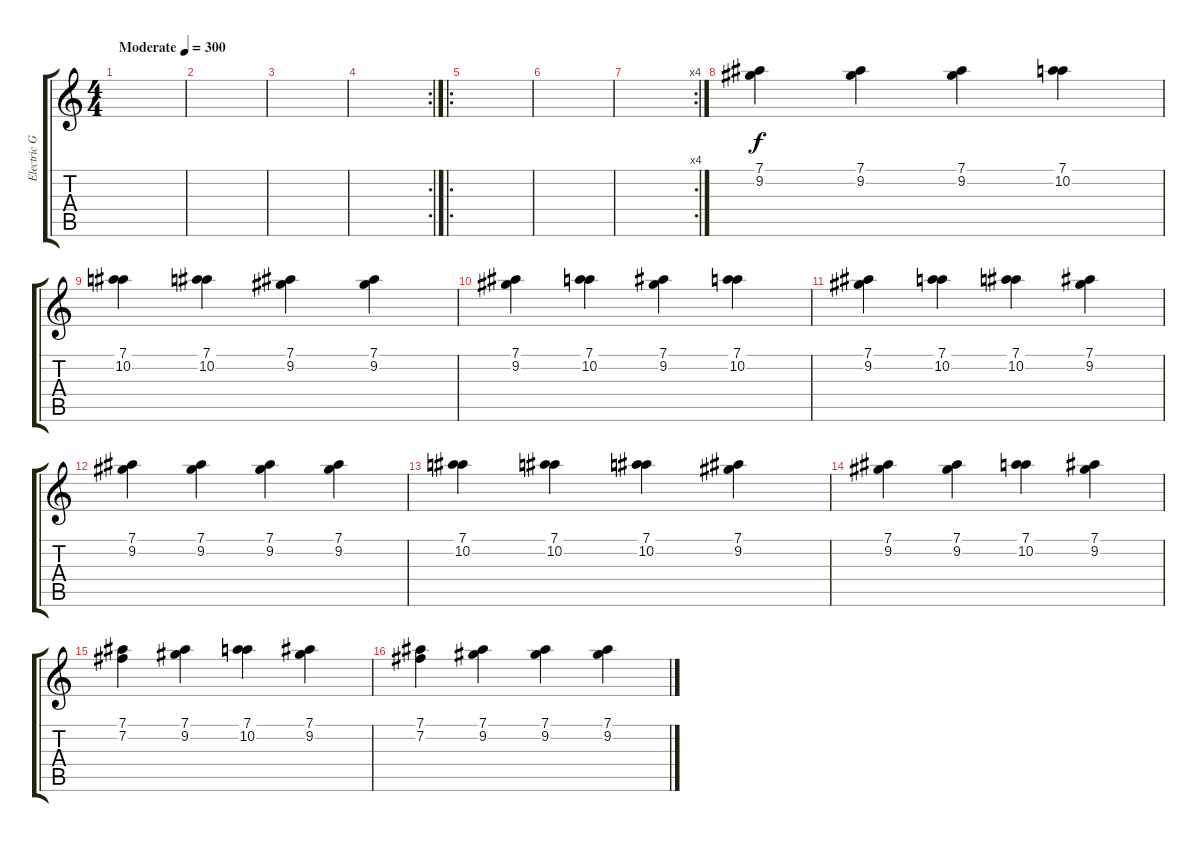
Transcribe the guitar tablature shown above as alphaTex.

\track ("Electric Guitar (clean)" "Electric G") {instrument electricguitarclean}
\staff {score tabs}
\tuning (Eb4 B3 G3 D3 A2 E2) {hide}
\ts (4 4)
\tempo (300 "Moderate")
\clef g2
\ks c
|
|
|
\rc 2
|
\ro
|
|
\rc 4
|
(7.1 9.2).4 (7.1 9.2).4 (7.1 9.2).4 (7.1 10.2).4 |
(7.1 10.2).4 (7.1 10.2).4 (7.1 9.2).4 (7.1 9.2).4 |
(7.1 9.2).4 (7.1 10.2).4 (7.1 9.2).4 (7.1 10.2).4 |
(7.1 9.2).4 (7.1 10.2).4 (7.1 10.2).4 (7.1 9.2).4 |
(7.1 9.2).4 (7.1 9.2).4 (7.1 9.2).4 (7.1 9.2).4 |
(7.1 10.2).4 (7.1 10.2).4 (7.1 10.2).4 (7.1 9.2).4 |
(7.1 9.2).4 (7.1 9.2).4 (7.1 10.2).4 (7.1 9.2).4 |
(7.1 7.2).4 (7.1 9.2).4 (7.1 10.2).4 (7.1 9.2).4 |
(7.1 7.2).4 (7.1 9.2).4 (7.1 9.2).4 (7.1 9.2).4
